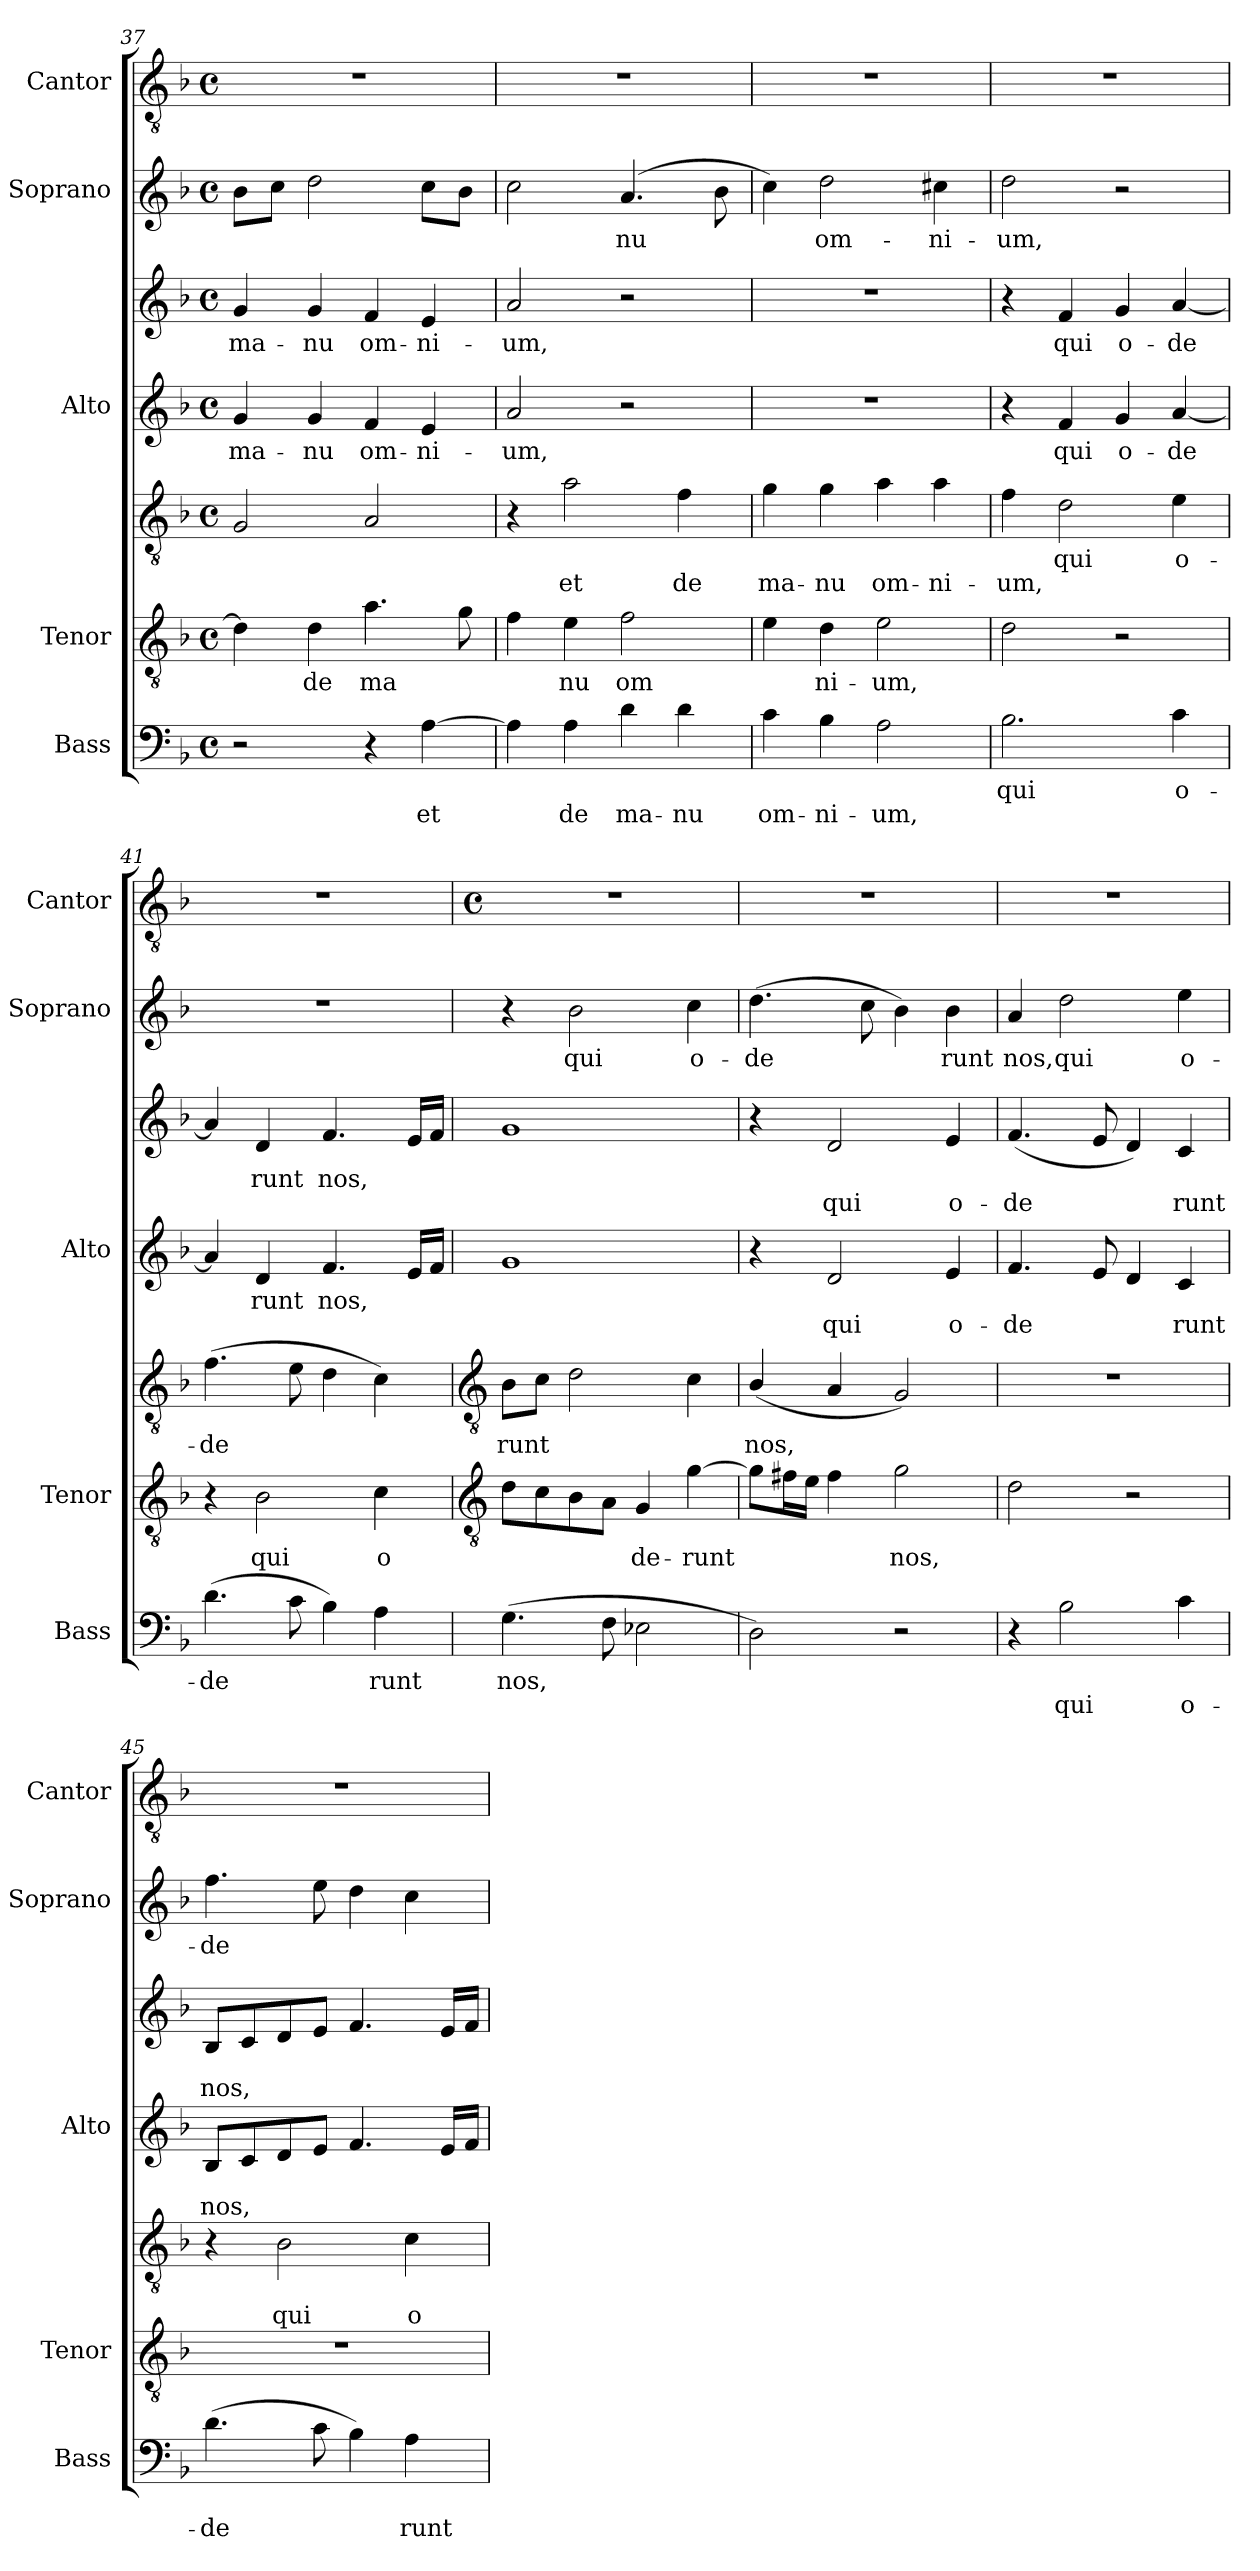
**kern	**text	**text	**kern	**text	**kern	**text	**text	**kern	**text	**text	**kern	**text	**text	**kern	**text	**kern
*part5	*part5	*part5	*part4	*part4	*part4	*part4	*part4	*part3	*part3	*part3	*part3	*part3	*part3	*part2	*part2	*part1
*staff7	*staff7	*staff7	*staff6	*staff6	*staff5	*staff5	*staff5	*staff4	*staff4	*staff4	*staff3	*staff3	*staff3	*staff2	*staff2	*staff1
*I"Bass	*	*	*I"Tenor	*	*	*	*	*I"Alto	*	*	*	*	*	*I"Soprano	*	*I"Cantor
*I'Bass	*	*	*I'Tenor	*	*	*	*	*I'Alto	*	*	*	*	*	*I'Soprano	*	*I'Cantor
*clefF4	*	*	*clefGv2	*	*clefGv2	*	*	*	*	*	*clefG2	*	*	*clefG2	*	*clefGv2
*k[b-]	*	*	*k[b-]	*	*k[b-]	*	*	*k[b-]	*	*	*k[b-]	*	*	*k[b-]	*	*k[b-]
*F:	*	*	*F:	*	*F:	*	*	*F:	*	*	*F:	*	*	*F:	*	*F:
*M4/4	*	*	*M4/4	*	*M4/4	*	*	*M4/4	*	*	*M4/4	*	*	*M4/4	*	*M4/4
*met(c)	*	*	*met(c)	*	*met(c)	*	*	*met(c)	*	*	*met(c)	*	*	*met(c)	*	*met(c)
=37	=37	=37	=37	=37	=37	=37	=37	=37	=37	=37	=37	=37	=37	=37	=37	=37
!	!	!	!	!	!	!	!	!	!LO:LY:b	!	!	!LO:LY:b	!	!	!	!
2r	.	.	4d]	.	2G	.	.	4g	ma-	.	4g	ma-	.	8b-L	.	1r
.	.	.	.	.	.	.	.	.	.	.	.	.	.	8ccJ	.	.
!	!	!	!	!LO:LY:b	!	!	!	!	!LO:LY:b	!	!	!LO:LY:b	!	!	!	!
.	.	.	4d	de	.	.	.	4g	-nu	.	4g	-nu	.	2dd	.	.
!	!	!	!	!LO:LY:b	!	!	!	!	!LO:LY:b	!	!	!LO:LY:b	!	!	!	!
4r	.	.	4.a	ma	2A	.	.	4f	om-	.	4f	om-	.	.	.	.
!	!	!LO:LY:b	!	!	!	!	!	!	!LO:LY:b	!	!	!LO:LY:b	!	!	!	!
[4A	.	et	.	.	.	.	.	4e	-ni-	.	4e	-ni-	.	8ccL	.	.
.	.	.	8g	.	.	.	.	.	.	.	.	.	.	8b-J	.	.
=38	=38	=38	=38	=38	=38	=38	=38	=38	=38	=38	=38	=38	=38	=38	=38	=38
!	!	!	!	!	!	!	!	!	!LO:LY:b	!	!	!LO:LY:b	!	!	!	!
4A]	.	.	4f	.	4r	.	.	2a	-um,	.	2a	-um,	.	2cc	.	1r
!	!	!LO:LY:b	!	!LO:LY:b	!	!	!LO:LY:b	!	!	!	!	!	!	!	!	!
4A	.	de	4e	nu	2a	.	et	.	.	.	.	.	.	.	.	.
!	!	!LO:LY:b	!	!LO:LY:b	!	!	!	!	!	!	!	!	!	!	!LO:LY:b	!
4d	.	ma-	2f	om	.	.	.	2r	.	.	2r	.	.	(>4.a	nu	.
!	!	!LO:LY:b	!	!	!	!	!LO:LY:b	!	!	!	!	!	!	!	!	!
4d	.	-nu	.	.	4f	.	de	.	.	.	.	.	.	.	.	.
.	.	.	.	.	.	.	.	.	.	.	.	.	.	8b-	.	.
=39	=39	=39	=39	=39	=39	=39	=39	=39	=39	=39	=39	=39	=39	=39	=39	=39
!	!	!LO:LY:b	!	!	!	!	!LO:LY:b	!	!	!	!	!	!	!	!	!
4c	.	om-	4e	.	4g	.	ma-	1r	.	.	1r	.	.	4cc)	.	1r
!	!	!LO:LY:b	!	!LO:LY:b	!	!	!LO:LY:b	!	!	!	!	!	!	!	!LO:LY:b	!
4B-	.	-ni-	4d	-ni-	4g	.	-nu	.	.	.	.	.	.	2dd	om-	.
!	!	!LO:LY:b	!	!LO:LY:b	!	!	!LO:LY:b	!	!	!	!	!	!	!	!	!
2A	.	-um,	2e	-um,	4a	.	om-	.	.	.	.	.	.	.	.	.
!	!	!	!	!	!	!	!LO:LY:b	!	!	!	!	!	!	!	!LO:LY:b	!
.	.	.	.	.	4a	.	-ni-	.	.	.	.	.	.	4cc#	-ni-	.
=40	=40	=40	=40	=40	=40	=40	=40	=40	=40	=40	=40	=40	=40	=40	=40	=40
!	!LO:LY:b	!	!	!	!	!	!LO:LY:b	!	!	!	!	!	!	!	!LO:LY:b	!
2.B-	qui	.	2d	.	4f	.	um,	4r	.	.	4r	.	.	2dd	-um,	1r
!	!	!	!	!	!	!LO:LY:b	!	!	!LO:LY:b	!	!	!LO:LY:b	!	!	!	!
.	.	.	.	.	2d	qui	.	4f	qui	.	4f	qui	.	.	.	.
!	!	!	!	!	!	!	!	!	!LO:LY:b	!	!	!LO:LY:b	!	!	!	!
.	.	.	2r	.	.	.	.	4g	o-	.	4g	o-	.	2r	.	.
!	!LO:LY:b	!	!	!	!	!LO:LY:b	!	!	!LO:LY:b	!	!	!LO:LY:b	!	!	!	!
4c	o-	.	.	.	4e	o-	.	[4a	-de	.	[4a	-de	.	.	.	.
=41	=41	=41	=41	=41	=41	=41	=41	=41	=41	=41	=41	=41	=41	=41	=41	=41
!	!LO:LY:b	!	!	!	!	!LO:LY:b	!	!	!	!	!	!	!	!	!	!
(>4.d	-de	.	4r	.	(>4.f	-de	.	4a]	.	.	4a]	.	.	1r	.	1r
!	!	!	!	!LO:LY:b	!	!	!	!	!LO:LY:b	!	!	!LO:LY:b	!	!	!	!
.	.	.	2B-	qui	.	.	.	4d	runt	.	4d	runt	.	.	.	.
8c	.	.	.	.	8e	.	.	.	.	.	.	.	.	.	.	.
!	!	!	!	!	!	!	!	!	!LO:LY:b	!	!	!LO:LY:b	!	!	!	!
4B-)	.	.	.	.	4d	.	.	4.f	nos,	.	4.f	nos,	.	.	.	.
!	!LO:LY:b	!	!	!LO:LY:b	!	!	!	!	!	!	!	!	!	!	!	!
4A	runt	.	(>4c	o	4c)	.	.	.	.	.	.	.	.	.	.	.
.	.	.	.	.	.	.	.	16eLL	.	.	16eLL	.	.	.	.	.
.	.	.	.	.	.	.	.	16fJJ	.	.	16fJJ	.	.	.	.	.
!!LO:LB:g=z
=42	=42	=42	=42	=42	=42	=42	=42	=42	=42	=42	=42	=42	=42	=42	=42	=42
*	*	*	*clefGv2	*	*clefGv2	*	*	*	*	*	*	*	*	*	*	*
*	*	*	*	*	*	*	*	*	*	*	*	*	*	*	*	*M4/4
*	*	*	*	*	*	*	*	*	*	*	*	*	*	*	*	*met(c)
!	!LO:LY:b	!	!	!	!	!LO:LY:b	!	!	!	!	!	!	!	!	!	!
(>4.G	nos,	.	8dL	.	8B-L	runt	.	1g	.	.	1g	.	.	4r	.	1r
.	.	.	8c	.	8cJ	.	.	.	.	.	.	.	.	.	.	.
!	!	!	!	!	!	!	!	!	!	!	!	!	!	!	!LO:LY:b	!
.	.	.	8B-	.	2d	.	.	.	.	.	.	.	.	2b-	qui	.
8F	.	.	8AJ	.	.	.	.	.	.	.	.	.	.	.	.	.
!	!	!	!	!LO:LY:b	!	!	!	!	!	!	!	!	!	!	!	!
2E-X	.	.	4G	de-	.	.	.	.	.	.	.	.	.	.	.	.
!	!	!	!	!LO:LY:b	!	!	!	!	!	!	!	!	!	!	!LO:LY:b	!
.	.	.	[4g	-runt	4c)	.	.	.	.	.	.	.	.	4cc	o-	.
=43	=43	=43	=43	=43	=43	=43	=43	=43	=43	=43	=43	=43	=43	=43	=43	=43
!	!	!	!	!	!	!LO:LY:b	!	!	!	!	!	!	!	!	!LO:LY:b	!
2D)	.	.	8gL]	.	(<4B-/	nos,	.	4r	.	.	4r	.	.	(>4.dd	-de	1r
.	.	.	16f#L	.	.	.	.	.	.	.	.	.	.	.	.	.
.	.	.	16eJJ	.	.	.	.	.	.	.	.	.	.	.	.	.
!	!	!	!	!	!	!	!	!	!	!LO:LY:b	!	!	!LO:LY:b	!	!	!
.	.	.	4f#	.	4A	.	.	2d	.	qui	2d	.	qui	.	.	.
.	.	.	.	.	.	.	.	.	.	.	.	.	.	8cc	.	.
!	!	!	!	!LO:LY:b	!	!	!	!	!	!	!	!	!	!	!	!
2r	.	.	2g	nos,	2G)	.	.	.	.	.	.	.	.	4b-)	.	.
!	!	!	!	!	!	!	!	!	!	!LO:LY:b	!	!	!LO:LY:b	!	!LO:LY:b	!
.	.	.	.	.	.	.	.	4e	.	o-	4e	.	o-	4b-	runt	.
=44	=44	=44	=44	=44	=44	=44	=44	=44	=44	=44	=44	=44	=44	=44	=44	=44
!	!	!	!	!	!	!	!	!	!	!LO:LY:b	!	!	!LO:LY:b	!	!LO:LY:b	!
4r	.	.	2d	.	1r	.	.	4.f	.	-de	(<4.f	.	-de	4a	nos,	1r
!	!	!LO:LY:b	!	!	!	!	!	!	!	!	!	!	!	!	!LO:LY:b	!
2B-	.	qui	.	.	.	.	.	.	.	.	.	.	.	2dd	qui	.
.	.	.	.	.	.	.	.	8e	.	.	8e	.	.	.	.	.
.	.	.	2r	.	.	.	.	4d	.	.	4d)	.	.	.	.	.
!	!	!LO:LY:b	!	!	!	!	!	!	!	!LO:LY:b	!	!	!LO:LY:b	!	!LO:LY:b	!
4c	.	o-	.	.	.	.	.	4c	.	runt	4c	.	runt	4ee	o-	.
=45	=45	=45	=45	=45	=45	=45	=45	=45	=45	=45	=45	=45	=45	=45	=45	=45
!	!	!LO:LY:b	!	!	!	!	!	!	!	!LO:LY:b	!	!	!LO:LY:b	!	!LO:LY:b	!
(>4.d	.	-de	1r	.	4r	.	.	8B-L	.	nos,	8B-L	.	nos,	4.ff	-de	1r
.	.	.	.	.	.	.	.	8c	.	.	8c	.	.	.	.	.
!	!	!	!	!	!	!	!LO:LY:b	!	!	!	!	!	!	!	!	!
.	.	.	.	.	2B-	.	qui	8d	.	.	8d	.	.	.	.	.
8c	.	.	.	.	.	.	.	8eJ	.	.	8eJ	.	.	8ee	.	.
4B-)	.	.	.	.	.	.	.	4.f	.	.	4.f	.	.	4dd	.	.
!	!	!LO:LY:b	!	!	!	!	!LO:LY:b	!	!	!	!	!	!	!	!	!
4A	.	runt	.	.	4c	.	o-	.	.	.	.	.	.	4cc	.	.
.	.	.	.	.	.	.	.	16eLL	.	.	16eLL	.	.	.	.	.
.	.	.	.	.	.	.	.	16fJJ	.	.	16fJJ	.	.	.	.	.
=	=	=	=	=	=	=	=	=	=	=	=	=	=	=	=	=
*-	*-	*-	*-	*-	*-	*-	*-	*-	*-	*-	*-	*-	*-	*-	*-	*-
